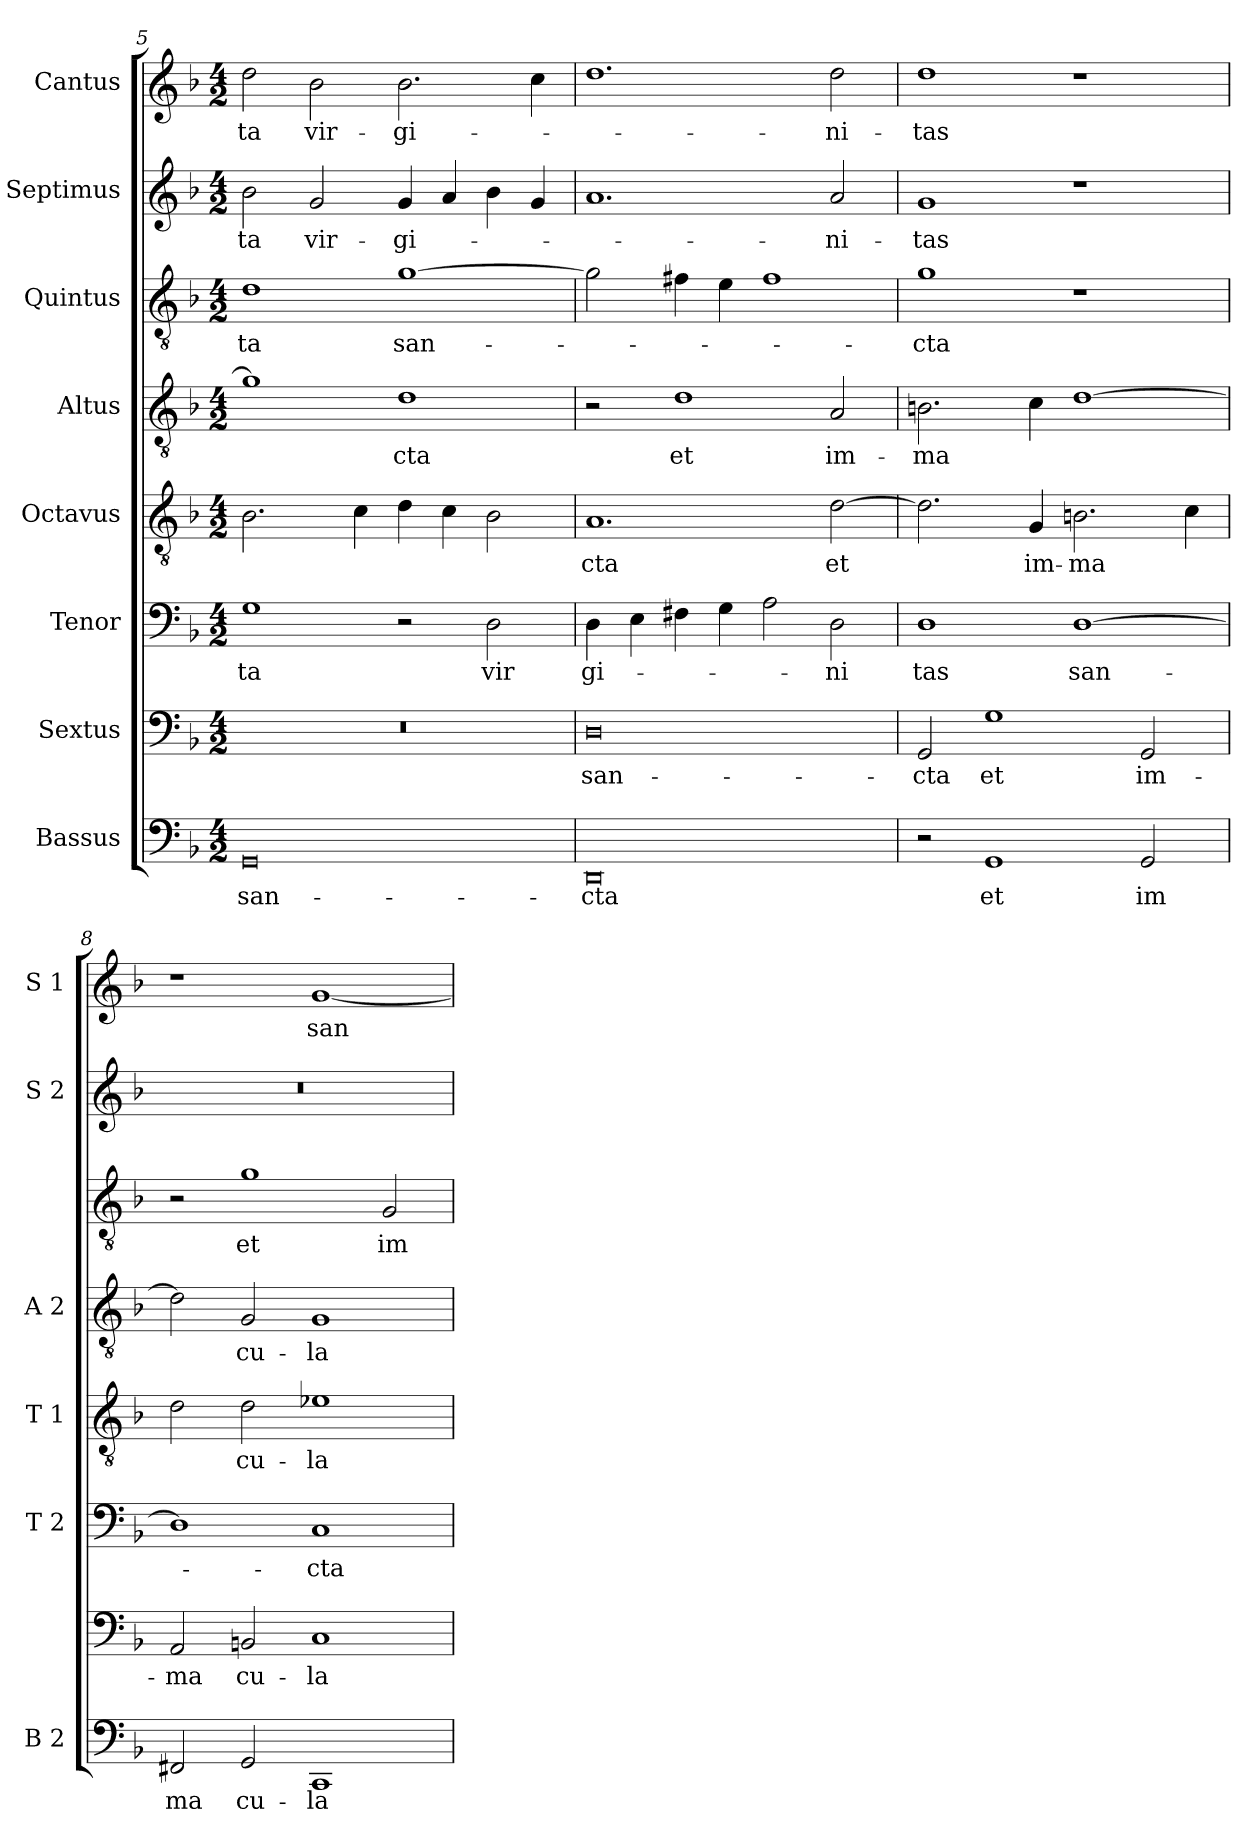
**kern	**text	**kern	**text	**kern	**text	**kern	**text	**kern	**text	**kern	**text	**kern	**text	**kern	**text
*part8	*part8	*part7	*part7	*part6	*part6	*part5	*part5	*part4	*part4	*part3	*part3	*part2	*part2	*part1	*part1
*staff8	*staff8	*staff7	*staff7	*staff6	*staff6	*staff5	*staff5	*staff4	*staff4	*staff3	*staff3	*staff2	*staff2	*staff1	*staff1
*I"Bassus	*	*I"Sextus	*	*I"Tenor	*	*I"Octavus	*	*I"Altus	*	*I"Quintus	*	*I"Septimus	*	*I"Cantus	*
*I'B 2	*	*	*	*I'T 2	*	*I'T 1	*	*I'A 2	*	*	*	*I'S 2	*	*I'S 1	*
*clefF4	*	*clefF4	*	*clefF4	*	*clefGv2	*	*clefGv2	*	*clefGv2	*	*clefG2	*	*clefG2	*
*k[b-]	*	*k[b-]	*	*k[b-]	*	*k[b-]	*	*k[b-]	*	*k[b-]	*	*k[b-]	*	*k[b-]	*
*F:	*	*F:	*	*F:	*	*F:	*	*F:	*	*F:	*	*F:	*	*F:	*
*M4/2	*	*M4/2	*	*M4/2	*	*M4/2	*	*M4/2	*	*M4/2	*	*M4/2	*	*M4/2	*
=5	=5	=5	=5	=5	=5	=5	=5	=5	=5	=5	=5	=5	=5	=5	=5
0GG	san-	0r	.	1G	ta	2.B-\	.	1g]	.	1d	ta	2b-\	ta	2dd\	ta
.	.	.	.	.	.	.	.	.	.	.	.	2g/	vir-	2b-\	vir-
.	.	.	.	.	.	4c\	.	.	.	.	.	.	.	.	.
.	.	.	.	2r	.	4d\	.	1d	-cta	[1g	san-	4g/	-gi-	2.b-\	-gi-
.	.	.	.	.	.	4c\	.	.	.	.	.	4a/	.	.	.
.	.	.	.	2D\	vir	2B-\	.	.	.	.	.	4b-\	.	.	.
.	.	.	.	.	.	.	.	.	.	.	.	4g/	.	4cc\	.
=6	=6	=6	=6	=6	=6	=6	=6	=6	=6	=6	=6	=6	=6	=6	=6
0DD	-cta	0D	san-	4D\	gi-	1.A	cta	2r	.	2g\]	.	1.a	.	1.dd	.
.	.	.	.	4E\	.	.	.	.	.	.	.	.	.	.	.
.	.	.	.	4F#X\	.	.	.	1d	et	4f#X\	.	.	.	.	.
.	.	.	.	4G\	.	.	.	.	.	4e\	.	.	.	.	.
.	.	.	.	2A\	.	.	.	.	.	1f#	.	.	.	.	.
.	.	.	.	2D\	-ni	[2d\	et	2A/	im-	.	.	2a/	-ni-	2dd\	-ni-
=7	=7	=7	=7	=7	=7	=7	=7	=7	=7	=7	=7	=7	=7	=7	=7
2r	.	2GG/	-cta	1D	tas	2.d\]	.	2.Bn\	-ma	1g	-cta	1g	-tas	1dd	-tas
1GG	et	1G	et	.	.	.	.	.	.	.	.	.	.	.	.
.	.	.	.	.	.	4G/	im-	4c\	.	.	.	.	.	.	.
.	.	.	.	[1D	san-	2.Bn\	-ma	[1d	.	1r	.	1r	.	1r	.
2GG/	im	2GG/	im-	.	.	.	.	.	.	.	.	.	.	.	.
.	.	.	.	.	.	4c\	.	.	.	.	.	.	.	.	.
!!LO:PB:g=z
=8	=8	=8	=8	=8	=8	=8	=8	=8	=8	=8	=8	=8	=8	=8	=8
2FF#X/	ma	2AA/	-ma	1D]	.	2d\	.	2d\]	.	2r	.	0r	.	1r	.
2GG/	cu-	2BBn/	cu-	.	.	2d\	cu-	2G/	cu-	1g	et	.	.	.	.
1CC	-la	1C	-la	1C	-cta	1e-X	-la	1G	-la	.	.	.	.	[1g	san-
.	.	.	.	.	.	.	.	.	.	2G/	im-	.	.	.	.
=	=	=	=	=	=	=	=	=	=	=	=	=	=	=	=
*-	*-	*-	*-	*-	*-	*-	*-	*-	*-	*-	*-	*-	*-	*-	*-
